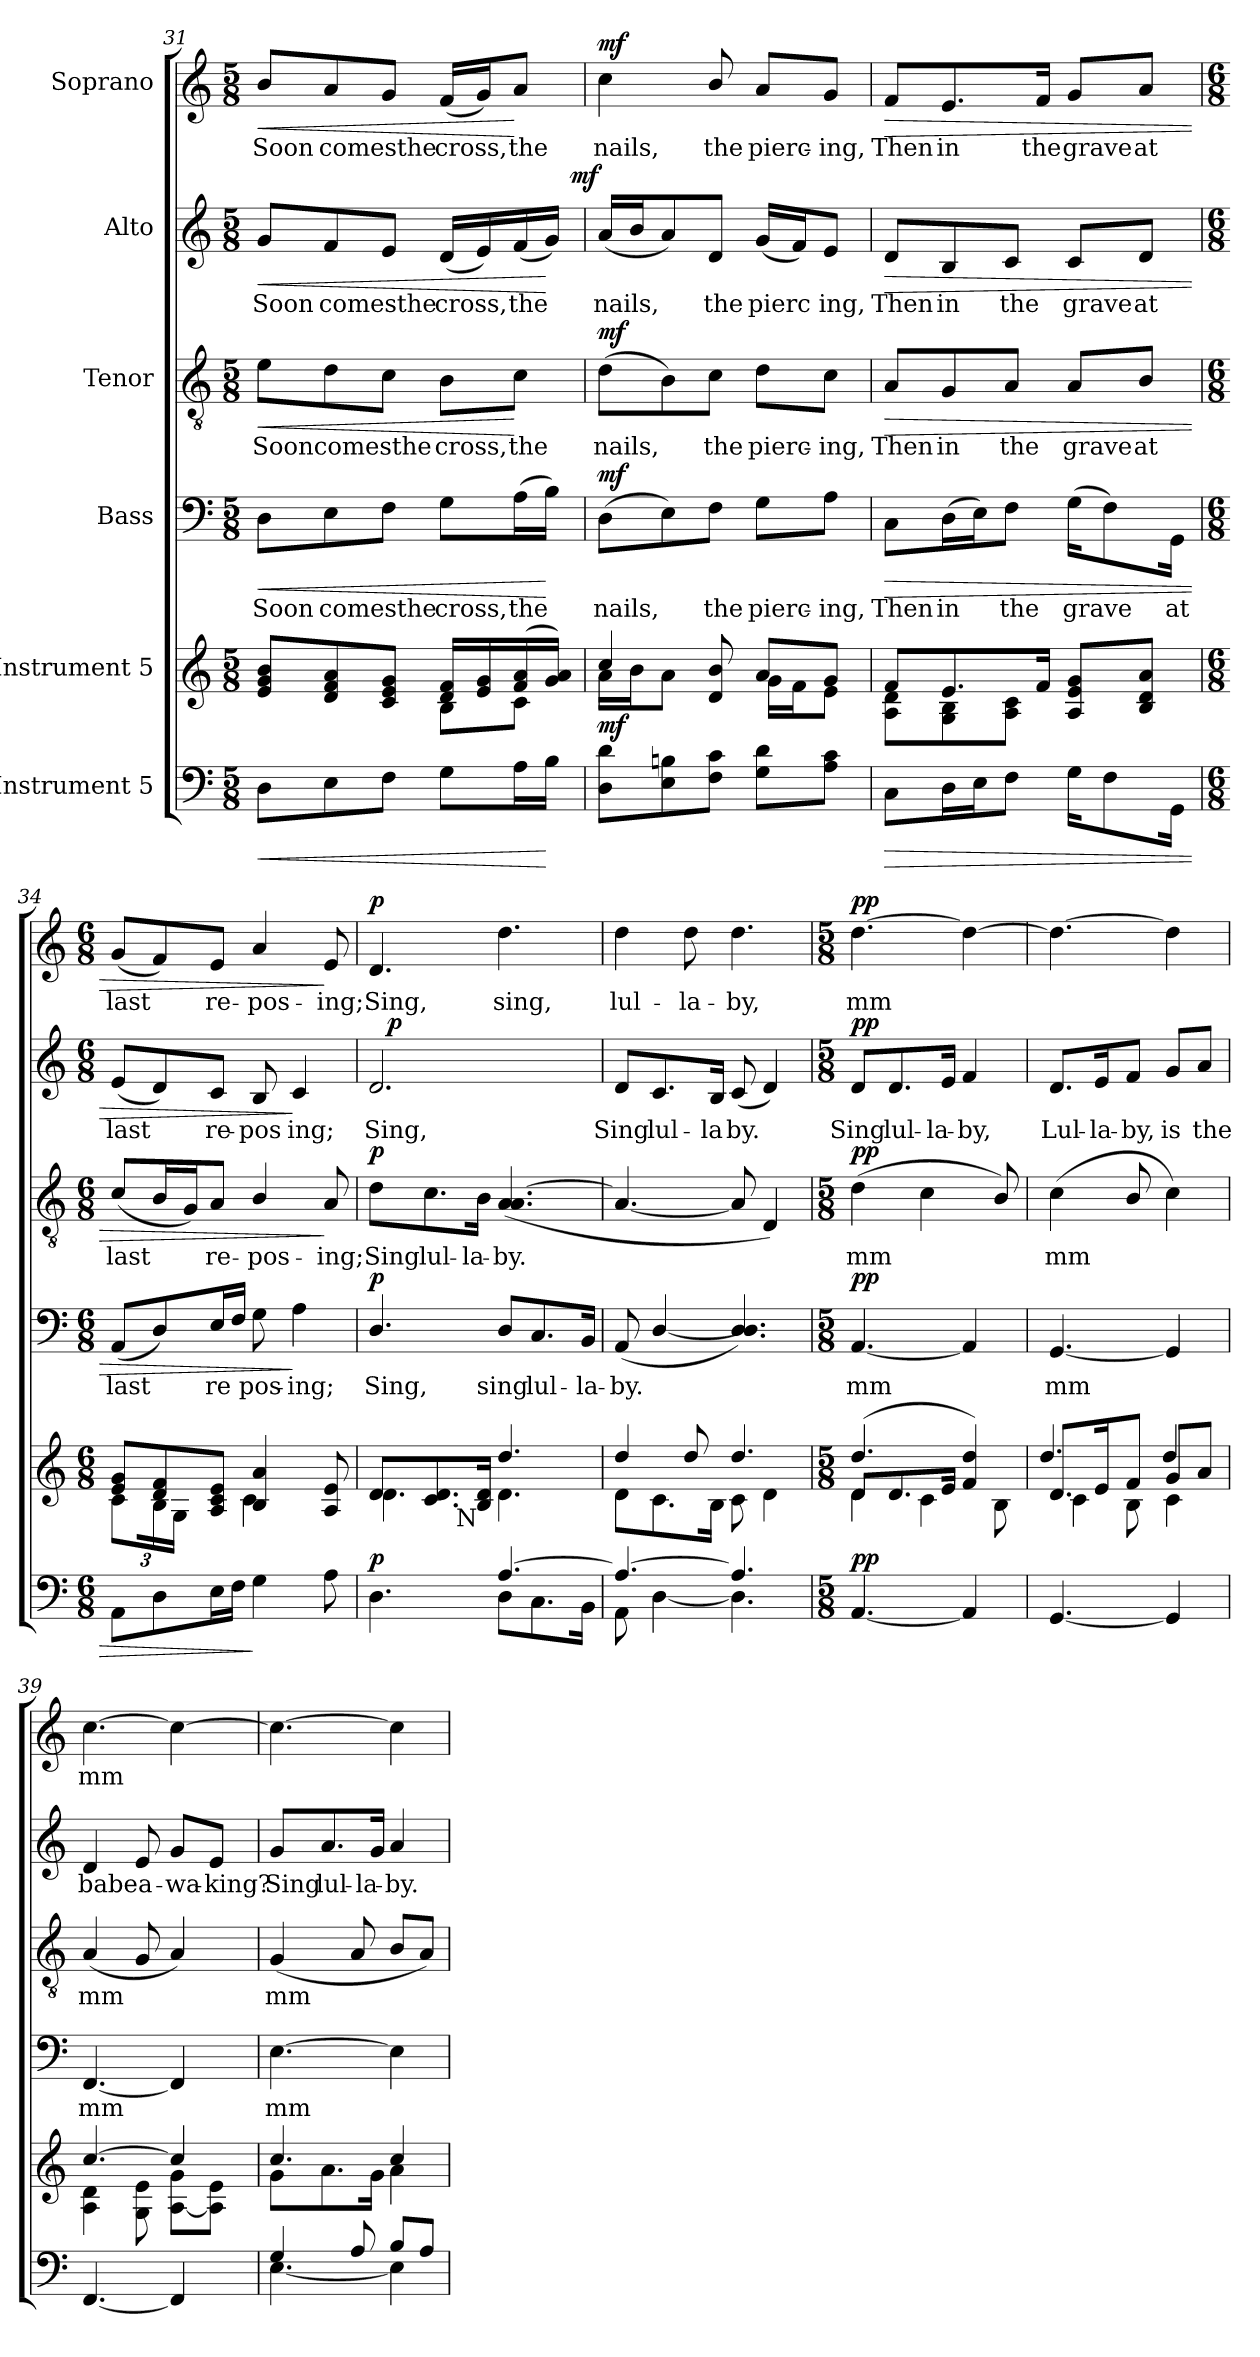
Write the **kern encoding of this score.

**kern	**dynam	**kern	**kern	**text	**dynam	**kern	**text	**dynam	**kern	**text	**dynam	**kern	**text	**dynam
*part6	*part6	*part5	*part4	*part4	*part4	*part3	*part3	*part3	*part2	*part2	*part2	*part1	*part1	*part1
*staff6	*staff6	*staff5	*staff4	*staff4	*staff4	*staff3	*staff3	*staff3	*staff2	*staff2	*staff2	*staff1	*staff1	*staff1
*I"Instrument 5	*	*I"Instrument 5	*I"Bass	*	*	*I"Tenor	*	*	*I"Alto	*	*	*I"Soprano	*	*
*clefF4	*	*clefG2	*clefF4	*	*	*clefGv2	*	*	*clefG2	*	*	*clefG2	*	*
*k[]	*	*k[]	*k[]	*	*	*k[]	*	*	*k[]	*	*	*k[]	*	*
*C:	*	*C:	*C:	*	*	*C:	*	*	*C:	*	*	*C:	*	*
*M5/8	*	*M5/8	*M5/8	*	*	*M5/8	*	*	*M5/8	*	*	*M5/8	*	*
=31	=31	=31	=31	=31	=31	=31	=31	=31	=31	=31	=31	=31	=31	=31
!	!LO:HP:b	!	!	!LO:LY:b:cj	!LO:HP:b	!	!LO:LY:b:cj	!LO:HP:b	!	!LO:LY:b:cj	!LO:HP:b	!	!LO:LY:b:cj	!LO:HP:b
*	*	*^	*	*	*	*	*	*	*^	*	*	*	*	*
8D\L	<	8b/ 8g/ 8e/L	4.ryy	8D\L	Soon	<	8e\L	Sooncomesthe	<	8g/L	2ryy	Soon	<	8b/L	Soon	<
!	!	!	!	!	!LO:LY:b:cj	!	!	!LO:LY:b:cj	!	!	!	!LO:LY:b:cj	!	!	!LO:LY:b:cj	!
8E\	.	8a/ 8d/ 8f/	.	8E\	comesthe	.	8d\	.	.	8f/	.	comesthe	.	8a/	comesthe	.
!	!	!	!	!	!LO:LY:b:cj	!	!	!LO:LY:b:cj	!	!	!	!LO:LY:b:cj	!	!	!LO:LY:b:cj	!
8F\J	.	8g/ 8c/ 8e/J	.	8F\J	.	.	8c\J	.	.	8e/J	.	.	.	8g/J	.	.
!	!	!	!	!	!LO:LY:b:cj	!	!	!LO:LY:b:cj	!	!	!	!LO:LY:b:cj	!	!	!LO:LY:b:cj	!
8G\L	.	16d/ 16f/L	8B\L	8G\L	cross,	.	8B\L	cross,	.	(<16d/L	.	cross,	.	(<16f/L	cross,	.
!	!	!	!	!	!	!	!	!	!	!	!	!LO:LY:b:cj	!	!	!LO:LY:b:cj	!
.	.	16g/ 16e/	.	.	.	.	.	.	.	16e/)	.	.	.	16g/)	.	.
!	!	!	!	!	!LO:LY:b:cj	!	!	!LO:LY:b:cj	!	!	!	!LO:LY:b:cj	!	!	!LO:LY:b:cj	!
16A\	.	(<16a/ 16f/	8c\J	(>16A\	the	.	8c\J	the	[	(<16f/	16..ryy	the	.	8a/J	the	[
!	!	!	!	!	!LO:LY:b:cj	!	!	!	!	!	!	!LO:LY:b:cj	!	!	!	!
16B\J	[	16g/ 16a/J)	.	16B\J)	.	[	.	.	.	16g/J)	.	.	[	.	.	.
!	!	!	!	!	!	!	!	!	!	!	!	!	!LO:DY:a	!	!	!
.	.	.	.	.	.	.	.	.	.	.	64ryy	.	mf	.	.	.
=32	=32	=32	=32	=32	=32	=32	=32	=32	=32	=32	=32	=32	=32	=32	=32	=32
!	!LO:DY:a	!	!	!	!LO:LY:b:cj	!LO:DY:a	!	!LO:LY:b:cj	!LO:DY:a	!	!	!LO:LY:b:cj	!	!	!LO:LY:b:cj	!LO:DY:a
*	*	*	*	*	*	*	*	*	*	*v	*v	*	*	*	*	*
8D\ 8d\L	mf	4cc/	16a\L	(>8D\L	nails,	mf	(>8d\L	nails,	mf	(<16a/L	nails,	.	4cc\	nails,	mf
!	!	!	!	!	!	!	!	!	!	!	!LO:LY:b:cj	!	!	!	!
.	.	.	16b\	.	.	.	.	.	.	16b/	.	.	.	.	.
!	!	!	!	!	!LO:LY:b:cj	!	!	!LO:LY:b:cj	!	!	!LO:LY:b:cj	!	!	!	!
8Bn\ 8E\	.	.	8a\J	8E\)	.	.	8B\)	.	.	8a/)	.	.	.	.	.
!	!	!	!	!	!LO:LY:b:cj	!	!	!LO:LY:b:cj	!	!	!LO:LY:b:cj	!	!	!LO:LY:b:cj	!
8c\ 8F\J	.	8d/ 8b/	8ryy	8F\J	the	.	8c\J	the	.	8d/J	the	.	8b/	the	.
!	!	!	!	!	!LO:LY:b:cj	!	!	!LO:LY:b:cj	!	!	!LO:LY:b:cj	!	!	!LO:LY:b:cj	!
8G\ 8d\L	.	8a/L	16g\L	8G\L	pierc-	.	8d\L	pierc-	.	(<16g/L	pierc-	.	8a/L	pierc-	.
!	!	!	!	!	!	!	!	!	!	!	!LO:LY:b:cj	!	!	!	!
.	.	.	16f\	.	.	.	.	.	.	16f/)	--	.	.	.	.
!	!	!	!	!	!LO:LY:b:cj	!	!	!LO:LY:b:cj	!	!	!LO:LY:b:cj	!	!	!LO:LY:b:cj	!
8c\ 8A\J	.	8g/J	8e\J	8A\J	-ing,	.	8c\J	-ing,	.	8e/J	-ing,	.	8g/J	-ing,	.
!!LO:PB:g=z
=33	=33	=33	=33	=33	=33	=33	=33	=33	=33	=33	=33	=33	=33	=33	=33
!	!LO:HP:b	!	!	!	!LO:LY:b:cj	!LO:HP:b	!	!LO:LY:b:cj	!LO:HP:b	!	!LO:LY:b:cj	!LO:HP:b	!	!LO:LY:b:cj	!LO:HP:b
8C\L	>	8f/L	8A\ 8d\L	8C\L	Then	>	8A/L	Then	>	8d/L	Then	>	8f/L	Then	>
!	!	!	!	!	!LO:LY:b:cj	!	!	!LO:LY:b:cj	!	!	!LO:LY:b:cj	!	!	!LO:LY:b:cj	!
16D\	.	8.e/	8G\ 8B\	(>16D\	in	.	8G/	in	.	8B/	in	.	8.e/	in	.
!	!	!	!	!	!LO:LY:b:cj	!	!	!	!	!	!	!	!	!	!
16E\	.	.	.	16E\)	.	.	.	.	.	.	.	.	.	.	.
!	!	!	!	!	!LO:LY:b:cj	!	!	!LO:LY:b:cj	!	!	!LO:LY:b:cj	!	!	!	!
8F\J	.	.	8A\ 8c\J	8F\J	the	.	8A/J	the	.	8c/J	the	.	.	.	.
!	!	!	!	!	!	!	!	!	!	!	!	!	!	!LO:LY:b:cj	!
.	.	16f/J	.	.	.	.	.	.	.	.	.	.	16f/J	the	.
!	!	!	!	!	!LO:LY:b:cj	!	!	!LO:LY:b:cj	!	!	!LO:LY:b:cj	!	!	!LO:LY:b:cj	!
16G\L	.	8e/ 8A/ 8g/L	4ryy	(>16G\L	grave	.	8A/L	grave	.	8c/L	grave	.	8g/L	grave	.
!	!	!	!	!	!LO:LY:b:cj	!	!	!	!	!	!	!	!	!	!
8F\	.	.	.	8F\)	.	.	.	.	.	.	.	.	.	.	.
!	!	!	!	!	!	!	!	!LO:LY:b:cj	!	!	!LO:LY:b:cj	!	!	!LO:LY:b:cj	!
.	.	8a/ 8d/ 8B/J	.	.	.	.	8B/J	at	.	8d/J	at	.	8a/J	at	.
!	!	!	!	!	!LO:LY:b:cj	!	!	!	!	!	!	!	!	!	!
16GG\J	.	.	.	16GG\J	at	.	.	.	.	.	.	.	.	.	.
=34	=34	=34	=34	=34	=34	=34	=34	=34	=34	=34	=34	=34	=34	=34	=34
*M6/8	*	*M6/8	*	*M6/8	*	*	*M6/8	*	*	*M6/8	*	*	*M6/8	*	*
*	*	*	*Xbrackettup	*	*	*	*	*	*	*	*	*	*	*	*
!	!	!	!	!	!LO:LY:b:cj	!	!	!LO:LY:b:cj	!	!	!LO:LY:b:cj	!	!	!LO:LY:b:cj	!
8AA\L	.	8g/ 8e/L	12c\L	(<8AA/L	last	.	(<8c/L	last	.	(<8e/L	last	.	(<8g/L	last	.
.	.	.	24ryy	.	.	.	.	.	.	.	.	.	.	.	.
!	!	!	!	!	!LO:LY:b:cj	!	!	!LO:LY:b:cj	!	!	!LO:LY:b:cj	!	!	!LO:LY:b:cj	!
8D\	.	8f/ 8d/	24B\	8D/)	.	.	16B/	.	.	8d/)	.	.	8f/)	.	.
.	.	.	24G\J	.	.	.	.	.	.	.	.	.	.	.	.
!	!	!	!	!	!	!	!	!LO:LY:b:cj	!	!	!	!	!	!	!
.	.	.	.	.	.	.	16G/)	.	.	.	.	.	.	.	.
.	.	.	6ryy	.	.	.	.	.	.	.	.	.	.	.	.
!	!	!	!	!	!LO:LY:b:cj	!	!	!LO:LY:b:cj	!	!	!LO:LY:b:cj	!	!	!LO:LY:b:cj	!
16E\	.	8e/ 8A/ 8c/J	.	16E/	re-	.	8A/J	re-	.	8c/J	re-	.	8e/J	re-	.
!	!	!	!	!	!LO:LY:b:cj	!	!	!	!	!	!	!	!	!	!
16F\J	.	.	.	16F/J	--	.	.	.	.	.	.	.	.	.	.
!	!	!	!	!	!LO:LY:b:cj	!	!	!LO:LY:b:cj	!	!	!LO:LY:b:cj	!	!	!LO:LY:b:cj	!
4G\	]	4a/ 4B/	4c\	8G\	-pos-	.	4B/	-pos-	.	8B/	-pos	.	4a/	-pos-	.
!	!	!	!	!	!LO:LY:b:cj	!	!	!	!	!	!LO:LY:b:cj	!	!	!	!
.	.	.	.	4A\	-ing;	]	.	.	.	4c/	ing;	]	.	.	.
!	!	!	!	!	!	!	!	!LO:LY:b:cj	!	!	!	!	!	!LO:LY:b:cj	!
8A\	.	8e/ 8A/	8ryy	.	.	.	8A/	-ing;	]	.	.	.	8e/	-ing;	]
=35	=35	=35	=35	=35	=35	=35	=35	=35	=35	=35	=35	=35	=35	=35	=35
*^	*	*	*	*	*	*	*	*	*	*	*	*	*	*	*
!	!	!LO:DY:a	!	!	!	!LO:LY:b:cj	!LO:DY:a	!	!LO:LY:b:cj	!LO:DY:a	!	!LO:LY:b:cj	!	!	!LO:LY:b:cj	!LO:DY:a
*	*	*	*	*^	*	*	*	*	*	*	*^	*	*	*	*	*
4.ryy	4.D\	p	8d/L	4.d\	4ryy	4.D/	Sing,	p	8d\L	Sing	p	2.d/	32ryy	Sing,	.	4.d/	Sing,	p
!	!	!	!	!	!	!	!	!	!	!	!	!	!	!	!LO:DY:a	!	!	!
.	.	.	.	.	.	.	.	.	.	.	.	.	2ryy	.	p	.	.	.
!	!	!	!	!	!	!	!	!	!	!LO:LY:b:cj	!	!	!	!	!	!	!	!
.	.	.	8.c/ 8.d/	.	.	.	.	.	8.c\	lul-	.	.	.	.	.	.	.	.
!	!	!	!	!	!LO:TX:b:t=N	!	!	!	!	!	!	!	!	!	!	!	!	!
.	.	.	.	.	2ryy	.	.	.	.	.	.	.	.	.	.	.	.	.
!	!	!	!	!	!	!	!	!	!	!LO:LY:b:cj	!	!	!	!	!	!	!	!
.	.	.	16d/ 16B/J	.	.	.	.	.	16B\J	-la-	.	.	.	.	.	.	.	.
!	!	!	!	!	!	!	!LO:LY:b:cj	!	!	!LO:LY:b:cj	!	!	!	!	!	!	!LO:LY:b:cj	!
[>4.A/	8D\L	.	4.dd/	4.d\	.	8D/L	sing	.	(<4.A/ [<4.A/	-by.	.	.	.	.	.	4.dd\	sing,	.
!	!	!	!	!	!	!	!LO:LY:b:cj	!	!	!	!	!	!	!	!	!	!	!
.	8.C\	.	.	.	.	8.C/	lul-	.	.	.	.	.	.	.	.	.	.	.
.	.	.	.	.	.	.	.	.	.	.	.	.	8..ryy	.	.	.	.	.
!	!	!	!	!	!	!	!LO:LY:b:cj	!	!	!	!	!	!	!	!	!	!	!
.	16BB\J	.	.	.	.	16BB/J	-la-	.	.	.	.	.	.	.	.	.	.	.
=36	=36	=36	=36	=36	=36	=36	=36	=36	=36	=36	=36	=36	=36	=36	=36	=36	=36	=36
!	!	!	!	!	!	!	!LO:LY:b:cj	!	!	!LO:LY:b:cj	!	!	!	!LO:LY:b:cj	!	!	!LO:LY:b:cj	!
*	*	*	*	*v	*v	*	*	*	*	*	*	*v	*v	*	*	*	*	*
4.A/_>	8AA\	.	4dd/	8d\L	(<8AA/	-by.	.	4.A/_<	.	.	8d/L	Sing	.	4dd\	lul-	.
!	!	!	!	!	!	!LO:LY:b:cj	!	!	!	!	!	!LO:LY:b:cj	!	!	!	!
.	[<4D\	.	.	8.c\	[<4D/	.	.	.	.	.	8.c/	lul-	.	.	.	.
!	!	!	!	!	!	!	!	!	!	!	!	!	!	!	!LO:LY:b:cj	!
.	.	.	8dd/	.	.	.	.	.	.	.	.	.	.	8dd\	-la-	.
!	!	!	!	!	!	!	!	!	!	!	!	!LO:LY:b:cj	!	!	!	!
.	.	.	.	16B\J	.	.	.	.	.	.	16B/J	-la	.	.	.	.
!	!	!	!	!	!	!LO:LY:b:cj	!	!	!LO:LY:b:cj	!	!	!LO:LY:b:cj	!	!	!LO:LY:b:cj	!
4.A/]	4.D\]	.	4.dd/	8c\	4.D/ 4.D/])	.	.	8A/]	.	.	(<8c/	by.	.	4.dd\	-by,	.
!	!	!	!	!	!	!	!	!	!LO:LY:b:cj	!	!	!LO:LY:b:cj	!	!	!	!
.	.	.	.	4d\	.	.	.	4D/)	.	.	4d/)	.	.	.	.	.
*v	*v	*	*	*	*	*	*	*	*	*	*	*	*	*	*	*
*	*	*v	*v	*	*	*	*	*	*	*	*	*	*	*	*
!!LO:PB:g=z
=37	=37	=37	=37	=37	=37	=37	=37	=37	=37	=37	=37	=37	=37	=37
*M5/8	*	*M5/8	*M5/8	*	*	*M5/8	*	*	*M5/8	*	*	*M5/8	*	*
*	*	*^	*	*	*	*	*	*	*	*	*	*	*	*
*	*	*	*^	*	*	*	*	*	*	*	*	*	*	*	*
!	!LO:DY:a	!	!	!	!	!LO:LY:b:cj	!LO:DY:a	!	!LO:LY:b:cj	!LO:DY:a	!	!LO:LY:b:cj	!LO:DY:a	!	!LO:LY:b:cj	!LO:DY:a
[<4.AA/	pp	(>8d/L	4d\	4.dd/	[<4.AA/	mm	pp	(>4d\	mm	pp	8d/L	Sing	pp	[>4.dd\	mm	pp
!	!	!	!	!	!	!	!	!	!	!	!	!LO:LY:b:cj	!	!	!	!
.	.	8.d/	.	.	.	.	.	.	.	.	8.d/	lul-	.	.	.	.
!	!	!	!	!	!	!	!	!	!LO:LY:b:cj	!	!	!	!	!	!	!
.	.	.	4c\	.	.	.	.	4c\	.	.	.	.	.	.	.	.
!	!	!	!	!	!	!	!	!	!	!	!	!LO:LY:b:cj	!	!	!	!
.	.	16e/J	.	.	.	.	.	.	.	.	16e/J	-la-	.	.	.	.
!	!	!	!	!	!	!LO:LY:b:cj	!	!	!	!	!	!LO:LY:b:cj	!	!	!LO:LY:b:cj	!
4AA/]	.	4f/ 4dd/)	.	4ryy	4AA/]	.	.	.	.	.	4f/	-by,	.	4dd\_>	.	.
!	!	!	!	!	!	!	!	!	!LO:LY:b:cj	!	!	!	!	!	!	!
.	.	.	8B\	.	.	.	.	8B/)	.	.	.	.	.	.	.	.
=38	=38	=38	=38	=38	=38	=38	=38	=38	=38	=38	=38	=38	=38	=38	=38	=38
!	!	!	!	!	!	!LO:LY:b:cj	!	!	!LO:LY:b:cj	!	!	!LO:LY:b:cj	!	!	!LO:LY:b:cj	!
[<4.GG/	.	8.d/L	4c\	4.dd/	[<4.GG/	mm	.	(>4c\	mm	.	8.d/L	Lul-	.	4.dd\_>	.	.
!	!	!	!	!	!	!	!	!	!	!	!	!LO:LY:b:cj	!	!	!	!
.	.	16e/	.	.	.	.	.	.	.	.	16e/	-la-	.	.	.	.
!	!	!	!	!	!	!	!	!	!LO:LY:b:cj	!	!	!LO:LY:b:cj	!	!	!	!
.	.	8f/J	8B\	.	.	.	.	8B/	.	.	8f/J	-by,	.	.	.	.
!	!	!	!	!	!	!LO:LY:b:cj	!	!	!LO:LY:b:cj	!	!	!LO:LY:b:cj	!	!	!LO:LY:b:cj	!
4GG/]	.	8g/L	4c\	4dd/	4GG/]	.	.	4c\)	.	.	8g/L	is	.	4dd\]	.	.
!	!	!	!	!	!	!	!	!	!	!	!	!LO:LY:b:cj	!	!	!	!
.	.	8a/J	.	.	.	.	.	.	.	.	8a/J	the	.	.	.	.
*	*	*	*v	*v	*	*	*	*	*	*	*	*	*	*	*	*
=39	=39	=39	=39	=39	=39	=39	=39	=39	=39	=39	=39	=39	=39	=39	=39
!	!	!	!	!	!LO:LY:b:cj	!	!	!LO:LY:b:cj	!	!	!LO:LY:b:cj	!	!	!LO:LY:b:cj	!
[<4.FF/	.	[>4.cc/	4d\ 4A\	[<4.FF/	mm	.	(<4A/	mm	.	4d/	babe	.	[>4.cc\	mm	.
!	!	!	!	!	!	!	!	!LO:LY:b:cj	!	!	!LO:LY:b:cj	!	!	!	!
.	.	.	8G\ 8e\	.	.	.	8G/	.	.	8e/	a-	.	.	.	.
!	!	!	!	!	!LO:LY:b:cj	!	!	!LO:LY:b:cj	!	!	!LO:LY:b:cj	!	!	!LO:LY:b:cj	!
4FF/]	.	4cc/]	[<8A\ 8g\L	4FF/]	.	.	4A/)	.	.	8g/L	-wa-	.	4cc\_>	.	.
!	!	!	!	!	!	!	!	!	!	!	!LO:LY:b:cj	!	!	!	!
.	.	.	8e\ 8A\]J	.	.	.	.	.	.	8e/J	-king?	.	.	.	.
=40	=40	=40	=40	=40	=40	=40	=40	=40	=40	=40	=40	=40	=40	=40	=40
*^	*	*	*	*	*	*	*	*	*	*	*	*	*	*	*
!	!	!	!	!	!	!LO:LY:b:cj	!	!	!LO:LY:b:cj	!	!	!LO:LY:b:cj	!	!	!LO:LY:b:cj	!
4G/	[<4.E\	.	4.cc/	8g\L	[>4.E\	mm	.	(<4G/	mm	.	8g/L	Sing	.	4.cc\_>	.	.
!	!	!	!	!	!	!	!	!	!	!	!	!LO:LY:b:cj	!	!	!	!
.	.	.	.	8.a\	.	.	.	.	.	.	8.a/	lul-	.	.	.	.
!	!	!	!	!	!	!	!	!	!LO:LY:b:cj	!	!	!	!	!	!	!
8A/	.	.	.	.	.	.	.	8A/	.	.	.	.	.	.	.	.
!	!	!	!	!	!	!	!	!	!	!	!	!LO:LY:b:cj	!	!	!	!
.	.	.	.	16g\J	.	.	.	.	.	.	16g/J	-la-	.	.	.	.
!	!	!	!	!	!	!LO:LY:b:cj	!	!	!LO:LY:b:cj	!	!	!LO:LY:b:cj	!	!	!LO:LY:b:cj	!
8B/L	4E\]	.	4cc/	4a\	4E\]	.	.	8B/L	.	.	4a/	-by.	.	4cc\]	.	.
!	!	!	!	!	!	!	!	!	!LO:LY:b:cj	!	!	!	!	!	!	!
8A/J	.	.	.	.	.	.	.	8A/J)	.	.	.	.	.	.	.	.
*v	*v	*	*	*	*	*	*	*	*	*	*	*	*	*	*	*
*	*	*v	*v	*	*	*	*	*	*	*	*	*	*	*	*
=	=	=	=	=	=	=	=	=	=	=	=	=	=	=
*-	*-	*-	*-	*-	*-	*-	*-	*-	*-	*-	*-	*-	*-	*-
